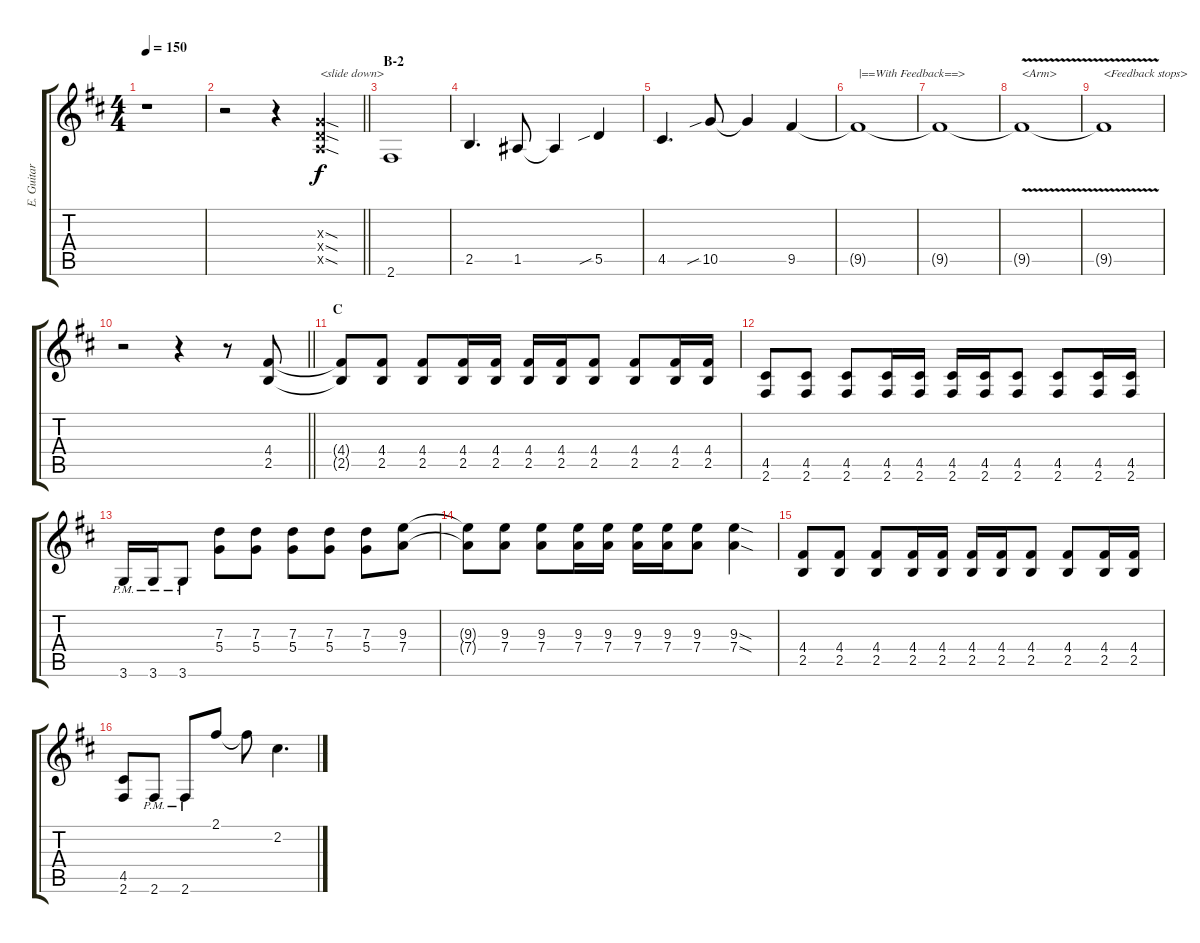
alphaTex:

\track ("E. Guitar II" "E. Guitar ") {instrument overdrivenguitar}
\staff {score tabs}
\tuning (E4 B3 G3 D3 A2 E2) {hide}
\ts (4 4)
\tempo 150
\clef g2
\ks d
r.1{dy f} |
\barLineRight lightlight
r.2 r.4 (0.3{sod x} 0.4{sod x} 0.5{sod x}).4{txt "<slide down>"} |
\section ("" "B-2")
2.6.1 |
2.5.4{d} 1.5.8 1.5{t}.4 5.5{sib}.4 |
4.5.4{d} 10.5{sib}.8 10.5{t}.4 9.5.4 |
9.5{t}.1{txt "|==With Feedback==>"} |
9.5{t}.1 |
9.5{v t}.1{txt "<Arm>"} |
9.5{t}.1{txt "<Feedback stops>"} |
\barLineRight lightlight
r.2 r.4 r.8 (4.4 2.5).8 |
\section ("" "C")
(4.4{t} 2.5{t}).8 (4.4 2.5).8 (4.4 2.5).8 (4.4 2.5).16 (4.4 2.5).16 (4.4 2.5).16 (4.4 2.5).16 (4.4 2.5).8 (4.4 2.5).8 (4.4 2.5).16 (4.4 2.5).16 |
(4.5 2.6).8 (4.5 2.6).8 (4.5 2.6).8 (4.5 2.6).16 (4.5 2.6).16 (4.5 2.6).16 (4.5 2.6).16 (4.5 2.6).8 (4.5 2.6).8 (4.5 2.6).16 (4.5 2.6).16 |
3.6{pm}.16 3.6{pm}.16 3.6{pm}.8 (7.3 5.4).8 (7.3 5.4).8 (7.3 5.4).8 (7.3 5.4).8 (7.3 5.4).8 (9.3 7.4).8 |
(9.3{t} 7.4{t}).8 (9.3 7.4).8 (9.3 7.4).8 (9.3 7.4).16 (9.3 7.4).16 (9.3 7.4).16 (9.3 7.4).16 (9.3 7.4).8 (9.3{sod} 7.4{sod}).4 |
(4.4 2.5).8 (4.4 2.5).8 (4.4 2.5).8 (4.4 2.5).16 (4.4 2.5).16 (4.4 2.5).16 (4.4 2.5).16 (4.4 2.5).8 (4.4 2.5).8 (4.4 2.5).16 (4.4 2.5).16 |
(4.5 2.6).8 2.6{pm}.8 2.6{pm}.8 2.1.8 2.1{t}.8 2.2.4{d}
